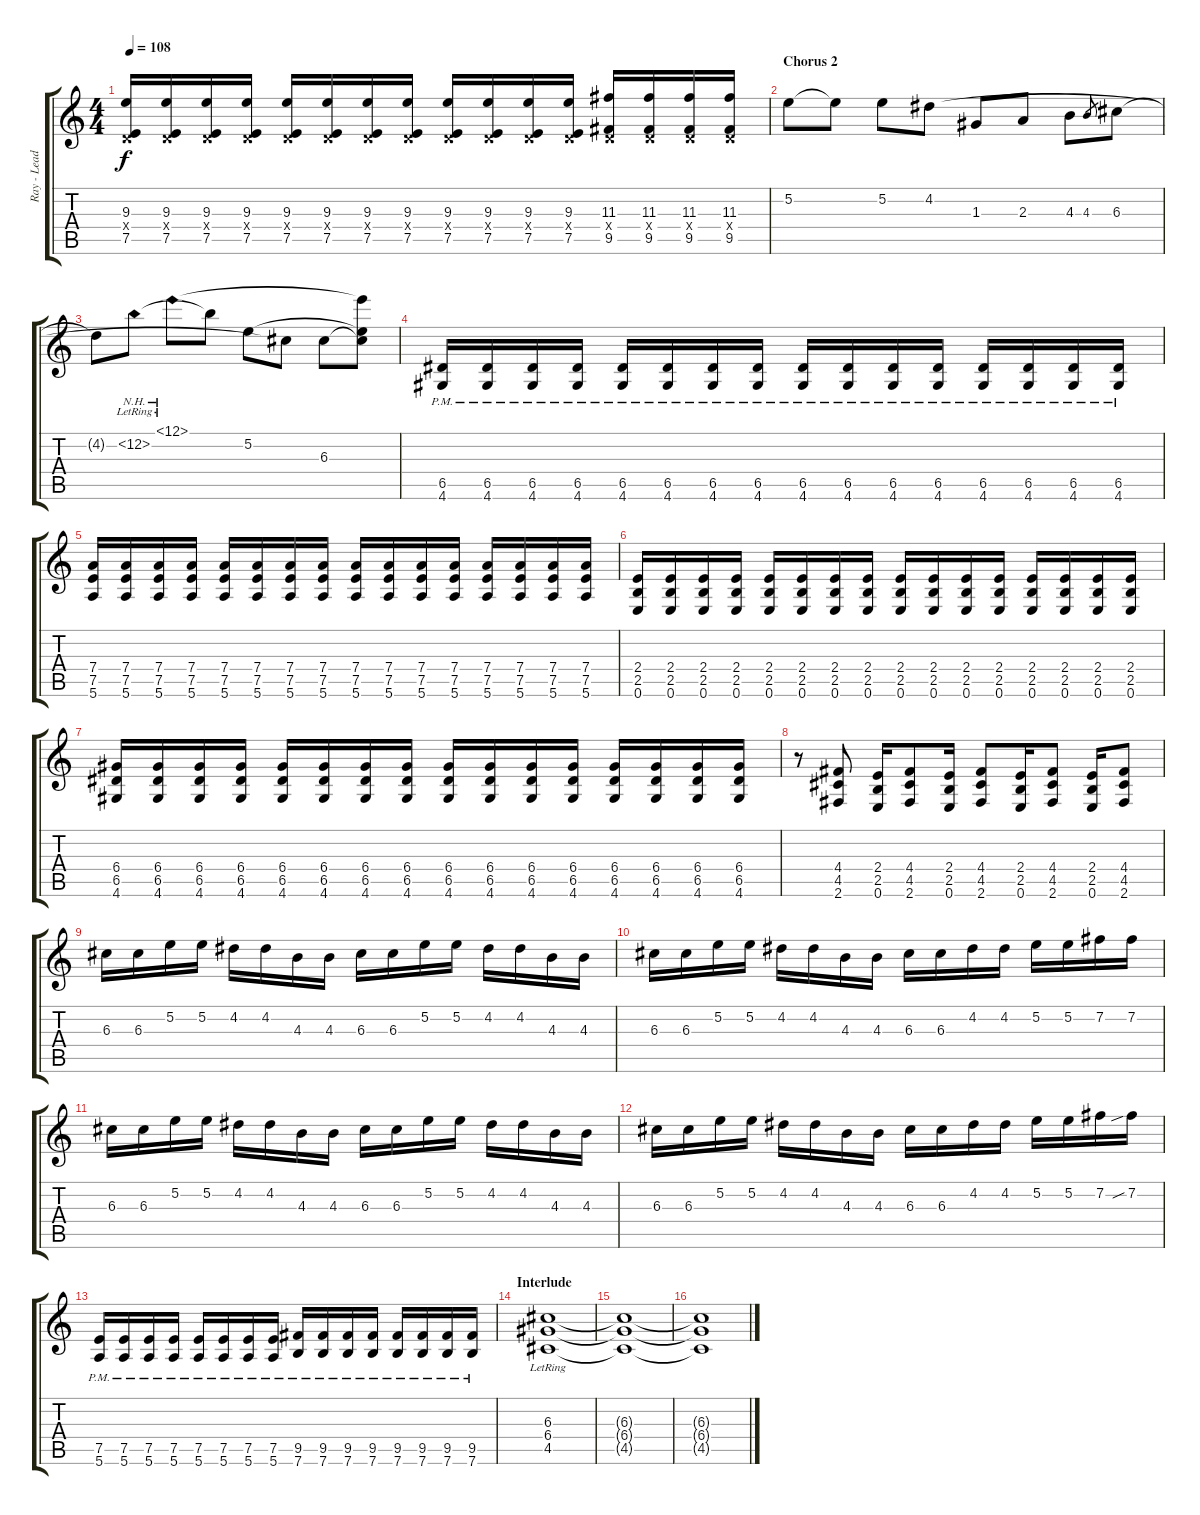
\track ("Ray - Lead Guitar" "Ray - Lead") {instrument distortionguitar}
\staff {score tabs}
\tuning (E4 B3 G3 D3 A2 E2) {hide}
\ts (4 4)
\tempo 108
\clef g2
\ks c
(9.3 0.4{x} 7.5).16{dy f} (9.3 0.4{x} 7.5).16 (9.3 0.4{x} 7.5).16 (9.3 0.4{x} 7.5).16 (9.3 0.4{x} 7.5).16 (9.3 0.4{x} 7.5).16 (9.3 0.4{x} 7.5).16 (9.3 0.4{x} 7.5).16 (9.3 0.4{x} 7.5).16 (9.3 0.4{x} 7.5).16 (9.3 0.4{x} 7.5).16 (9.3 0.4{x} 7.5).16 (11.3 0.4{x} 9.5).16 (11.3 0.4{x} 9.5).16 (11.3 0.4{x} 9.5).16 (11.3 0.4{x} 9.5).16 |
\section ("" "Chorus 2")
5.2.8{instrument electricguitarclean} 5.2{t}.8 5.2.8 4.2.8 1.3.8 2.3.8 4.3.8 4.3.8{gr} 6.3.8 |
4.2{t}.8 12.2{nh lr}.8 12.1{nh lr}.8 12.2{t}.8 5.2.8 6.3{t}.8 6.3.8 (12.1{t} 5.2{t} 6.3{t}).8 |
(6.5{pm} 4.6{pm}).16{instrument distortionguitar} (6.5{pm} 4.6{pm}).16 (6.5{pm} 4.6{pm}).16 (6.5{pm} 4.6{pm}).16 (6.5{pm} 4.6{pm}).16 (6.5{pm} 4.6{pm}).16 (6.5{pm} 4.6{pm}).16 (6.5{pm} 4.6{pm}).16 (6.5{pm} 4.6{pm}).16 (6.5{pm} 4.6{pm}).16 (6.5{pm} 4.6{pm}).16 (6.5{pm} 4.6{pm}).16 (6.5{pm} 4.6{pm}).16 (6.5{pm} 4.6{pm}).16 (6.5{pm} 4.6{pm}).16 (6.5{pm} 4.6{pm}).16 |
(7.4 7.5 5.6).16 (7.4 7.5 5.6).16 (7.4 7.5 5.6).16 (7.4 7.5 5.6).16 (7.4 7.5 5.6).16 (7.4 7.5 5.6).16 (7.4 7.5 5.6).16 (7.4 7.5 5.6).16 (7.4 7.5 5.6).16 (7.4 7.5 5.6).16 (7.4 7.5 5.6).16 (7.4 7.5 5.6).16 (7.4 7.5 5.6).16 (7.4 7.5 5.6).16 (7.4 7.5 5.6).16 (7.4 7.5 5.6).16 |
(2.4 2.5 0.6).16 (2.4 2.5 0.6).16 (2.4 2.5 0.6).16 (2.4 2.5 0.6).16 (2.4 2.5 0.6).16 (2.4 2.5 0.6).16 (2.4 2.5 0.6).16 (2.4 2.5 0.6).16 (2.4 2.5 0.6).16 (2.4 2.5 0.6).16 (2.4 2.5 0.6).16 (2.4 2.5 0.6).16 (2.4 2.5 0.6).16 (2.4 2.5 0.6).16 (2.4 2.5 0.6).16 (2.4 2.5 0.6).16 |
(6.4 6.5 4.6).16 (6.4 6.5 4.6).16 (6.4 6.5 4.6).16 (6.4 6.5 4.6).16 (6.4 6.5 4.6).16 (6.4 6.5 4.6).16 (6.4 6.5 4.6).16 (6.4 6.5 4.6).16 (6.4 6.5 4.6).16 (6.4 6.5 4.6).16 (6.4 6.5 4.6).16 (6.4 6.5 4.6).16 (6.4 6.5 4.6).16 (6.4 6.5 4.6).16 (6.4 6.5 4.6).16 (6.4 6.5 4.6).16 |
r.8 (4.4 4.5 2.6).8 (2.4 2.5 0.6).16 (4.4 4.5 2.6).8 (2.4 2.5 0.6).16 (4.4 4.5 2.6).8 (2.4 2.5 0.6).16 (4.4 4.5 2.6).8 (2.4 2.5 0.6).16 (4.4 4.5 2.6).8 |
6.3.16 6.3.16 5.2.16 5.2.16 4.2.16 4.2.16 4.3.16 4.3.16 6.3.16 6.3.16 5.2.16 5.2.16 4.2.16 4.2.16 4.3.16 4.3.16 |
6.3.16 6.3.16 5.2.16 5.2.16 4.2.16 4.2.16 4.3.16 4.3.16 6.3.16 6.3.16 4.2.16 4.2.16 5.2.16 5.2.16 7.2.16 7.2.16 |
6.3.16 6.3.16 5.2.16 5.2.16 4.2.16 4.2.16 4.3.16 4.3.16 6.3.16 6.3.16 5.2.16 5.2.16 4.2.16 4.2.16 4.3.16 4.3.16 |
6.3.16 6.3.16 5.2.16 5.2.16 4.2.16 4.2.16 4.3.16 4.3.16 6.3.16 6.3.16 4.2.16 4.2.16 5.2.16 5.2.16 7.2.16 7.2{sib}.16 |
(7.5{pm} 5.6{pm}).16 (7.5{pm} 5.6{pm}).16 (7.5{pm} 5.6{pm}).16 (7.5{pm} 5.6{pm}).16 (7.5{pm} 5.6{pm}).16 (7.5{pm} 5.6{pm}).16 (7.5{pm} 5.6{pm}).16 (7.5{pm} 5.6{pm}).16 (9.5{pm} 7.6{pm}).16 (9.5{pm} 7.6{pm}).16 (9.5{pm} 7.6{pm}).16 (9.5{pm} 7.6{pm}).16 (9.5{pm} 7.6{pm}).16 (9.5{pm} 7.6{pm}).16 (9.5{pm} 7.6{pm}).16 (9.5{pm} 7.6{pm}).16 |
\section ("" "Interlude")
(6.3{lr} 6.4{lr} 4.5{lr}).1{volume 3} |
(6.3{t} 6.4{t} 4.5{t}).1 |
(6.3{t} 6.4{t} 4.5{t}).1
